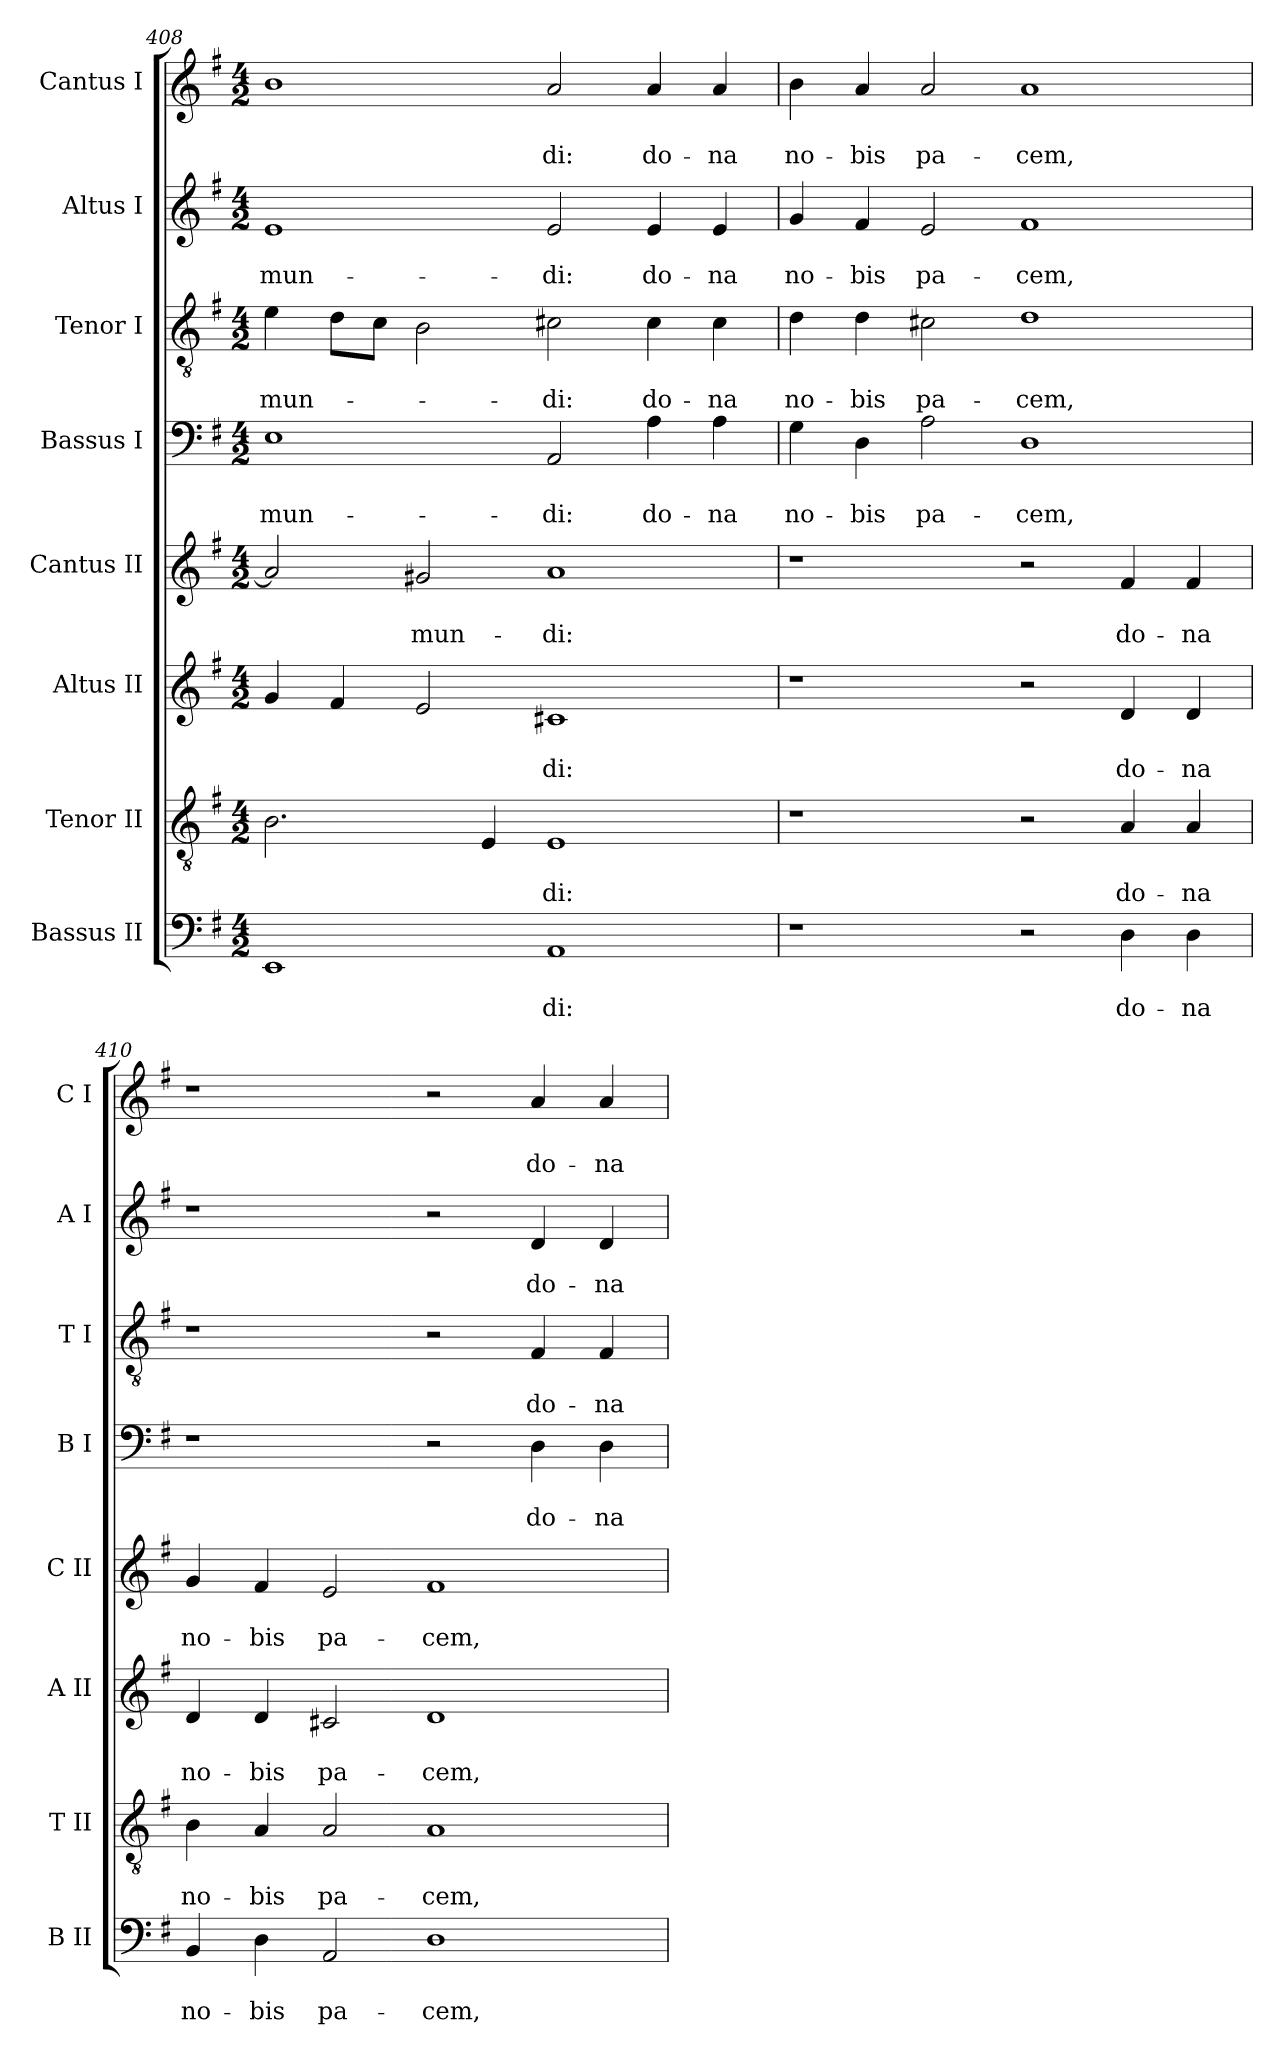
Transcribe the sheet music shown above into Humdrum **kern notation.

**kern	**text	**text	**kern	**text	**text	**kern	**text	**text	**kern	**text	**text	**kern	**text	**text	**kern	**text	**text	**kern	**text	**text	**kern	**text	**text
*part8	*part8	*part8	*part7	*part7	*part7	*part6	*part6	*part6	*part5	*part5	*part5	*part4	*part4	*part4	*part3	*part3	*part3	*part2	*part2	*part2	*part1	*part1	*part1
*staff8	*staff8	*staff8	*staff7	*staff7	*staff7	*staff6	*staff6	*staff6	*staff5	*staff5	*staff5	*staff4	*staff4	*staff4	*staff3	*staff3	*staff3	*staff2	*staff2	*staff2	*staff1	*staff1	*staff1
*I"Bassus II	*	*	*I"Tenor II	*	*	*I"Altus II	*	*	*I"Cantus II	*	*	*I"Bassus I	*	*	*I"Tenor I	*	*	*I"Altus I	*	*	*I"Cantus I	*	*
*I'B II	*	*	*I'T II	*	*	*I'A II	*	*	*I'C II	*	*	*I'B I	*	*	*I'T I	*	*	*I'A I	*	*	*I'C I	*	*
!!LO:PB:g=z
*clefF4	*	*	*clefGv2	*	*	*clefG2	*	*	*clefG2	*	*	*clefF4	*	*	*clefGv2	*	*	*clefG2	*	*	*clefG2	*	*
*k[f#]	*	*	*k[f#]	*	*	*k[f#]	*	*	*k[f#]	*	*	*k[f#]	*	*	*k[f#]	*	*	*k[f#]	*	*	*k[f#]	*	*
*G:	*	*	*G:	*	*	*G:	*	*	*G:	*	*	*G:	*	*	*G:	*	*	*G:	*	*	*G:	*	*
*M4/2	*	*	*M4/2	*	*	*M4/2	*	*	*M4/2	*	*	*M4/2	*	*	*M4/2	*	*	*M4/2	*	*	*M4/2	*	*
=408	=408	=408	=408	=408	=408	=408	=408	=408	=408	=408	=408	=408	=408	=408	=408	=408	=408	=408	=408	=408	=408	=408	=408
!	!	!	!	!	!	!	!	!	!	!	!	!	!	!LO:LY:b	!	!	!	!	!	!	!	!	!
!	!	!	!	!	!	!	!	!	!	!	!	!	!	!	!	!	!LO:LY:b	!	!	!	!	!	!
!	!	!	!	!	!	!	!	!	!	!	!	!	!	!	!	!	!	!	!	!LO:LY:b	!	!	!
1EE	.	.	2.B\	.	.	4g/	.	.	2a/]	.	.	1E	.	mun-	4e\	.	mun-	1e	.	mun-	1b	.	.
.	.	.	.	.	.	4f#/	.	.	.	.	.	.	.	.	8d\L	.	.	.	.	.	.	.	.
.	.	.	.	.	.	.	.	.	.	.	.	.	.	.	8c\J	.	.	.	.	.	.	.	.
!	!	!	!	!	!	!	!	!	!	!	!LO:LY:b	!	!	!	!	!	!	!	!	!	!	!	!
.	.	.	.	.	.	2e/	.	.	2g#X/	.	mun-	.	.	.	2B\	.	.	.	.	.	.	.	.
.	.	.	4E/	.	.	.	.	.	.	.	.	.	.	.	.	.	.	.	.	.	.	.	.
!	!	!LO:LY:b	!	!	!	!	!	!	!	!	!	!	!	!	!	!	!	!	!	!	!	!	!
!	!	!	!	!	!LO:LY:b	!	!	!	!	!	!	!	!	!	!	!	!	!	!	!	!	!	!
!	!	!	!	!	!	!	!	!LO:LY:b	!	!	!	!	!	!	!	!	!	!	!	!	!	!	!
!	!	!	!	!	!	!	!	!	!	!	!LO:LY:b	!	!	!	!	!	!	!	!	!	!	!	!
!	!	!	!	!	!	!	!	!	!	!	!	!	!	!LO:LY:b	!	!	!	!	!	!	!	!	!
!	!	!	!	!	!	!	!	!	!	!	!	!	!	!	!	!	!LO:LY:b	!	!	!	!	!	!
!	!	!	!	!	!	!	!	!	!	!	!	!	!	!	!	!	!	!	!	!LO:LY:b	!	!	!
!	!	!	!	!	!	!	!	!	!	!	!	!	!	!	!	!	!	!	!	!	!	!	!LO:LY:b
1AA	.	-di:	1E	.	-di:	1c#X	.	-di:	1a	.	-di:	2AA/	.	-di:	2c#X\	.	-di:	2e/	.	-di:	2a/	.	-di:
!	!	!	!	!	!	!	!	!	!	!	!	!	!	!LO:LY:b	!	!	!	!	!	!	!	!	!
!	!	!	!	!	!	!	!	!	!	!	!	!	!	!	!	!	!LO:LY:b	!	!	!	!	!	!
!	!	!	!	!	!	!	!	!	!	!	!	!	!	!	!	!	!	!	!	!LO:LY:b	!	!	!
!	!	!	!	!	!	!	!	!	!	!	!	!	!	!	!	!	!	!	!	!	!	!	!LO:LY:b
.	.	.	.	.	.	.	.	.	.	.	.	4A\	.	do-	4c#\	.	do-	4e/	.	do-	4a/	.	do-
!	!	!	!	!	!	!	!	!	!	!	!	!	!	!LO:LY:b	!	!	!	!	!	!	!	!	!
!	!	!	!	!	!	!	!	!	!	!	!	!	!	!	!	!	!LO:LY:b	!	!	!	!	!	!
!	!	!	!	!	!	!	!	!	!	!	!	!	!	!	!	!	!	!	!	!LO:LY:b	!	!	!
!	!	!	!	!	!	!	!	!	!	!	!	!	!	!	!	!	!	!	!	!	!	!	!LO:LY:b
.	.	.	.	.	.	.	.	.	.	.	.	4A\	.	-na	4c#\	.	-na	4e/	.	-na	4a/	.	-na
=409	=409	=409	=409	=409	=409	=409	=409	=409	=409	=409	=409	=409	=409	=409	=409	=409	=409	=409	=409	=409	=409	=409	=409
!	!	!	!	!	!	!	!	!	!	!	!	!	!	!LO:LY:b	!	!	!	!	!	!	!	!	!
!	!	!	!	!	!	!	!	!	!	!	!	!	!	!	!	!	!LO:LY:b	!	!	!	!	!	!
!	!	!	!	!	!	!	!	!	!	!	!	!	!	!	!	!	!	!	!	!LO:LY:b	!	!	!
!	!	!	!	!	!	!	!	!	!	!	!	!	!	!	!	!	!	!	!	!	!	!	!LO:LY:b
1r	.	.	1r	.	.	1r	.	.	1r	.	.	4G\	.	no-	4d\	.	no-	4g/	.	no-	4b\	.	no-
!	!	!	!	!	!	!	!	!	!	!	!	!	!	!LO:LY:b	!	!	!	!	!	!	!	!	!
!	!	!	!	!	!	!	!	!	!	!	!	!	!	!	!	!	!LO:LY:b	!	!	!	!	!	!
!	!	!	!	!	!	!	!	!	!	!	!	!	!	!	!	!	!	!	!	!LO:LY:b	!	!	!
!	!	!	!	!	!	!	!	!	!	!	!	!	!	!	!	!	!	!	!	!	!	!	!LO:LY:b
.	.	.	.	.	.	.	.	.	.	.	.	4D\	.	-bis	4d\	.	-bis	4f#/	.	-bis	4a/	.	-bis
!	!	!	!	!	!	!	!	!	!	!	!	!	!	!LO:LY:b	!	!	!	!	!	!	!	!	!
!	!	!	!	!	!	!	!	!	!	!	!	!	!	!	!	!	!LO:LY:b	!	!	!	!	!	!
!	!	!	!	!	!	!	!	!	!	!	!	!	!	!	!	!	!	!	!	!LO:LY:b	!	!	!
!	!	!	!	!	!	!	!	!	!	!	!	!	!	!	!	!	!	!	!	!	!	!	!LO:LY:b
.	.	.	.	.	.	.	.	.	.	.	.	2A\	.	pa-	2c#X\	.	pa-	2e/	.	pa-	2a/	.	pa-
!	!	!	!	!	!	!	!	!	!	!	!	!	!	!LO:LY:b	!	!	!	!	!	!	!	!	!
!	!	!	!	!	!	!	!	!	!	!	!	!	!	!	!	!	!LO:LY:b	!	!	!	!	!	!
!	!	!	!	!	!	!	!	!	!	!	!	!	!	!	!	!	!	!	!	!LO:LY:b	!	!	!
!	!	!	!	!	!	!	!	!	!	!	!	!	!	!	!	!	!	!	!	!	!	!	!LO:LY:b
2r	.	.	2r	.	.	2r	.	.	2r	.	.	1D	.	-cem,	1d	.	-cem,	1f#	.	-cem,	1a	.	-cem,
!	!	!LO:LY:b	!	!	!	!	!	!	!	!	!	!	!	!	!	!	!	!	!	!	!	!	!
!	!	!	!	!	!LO:LY:b	!	!	!	!	!	!	!	!	!	!	!	!	!	!	!	!	!	!
!	!	!	!	!	!	!	!	!LO:LY:b	!	!	!	!	!	!	!	!	!	!	!	!	!	!	!
!	!	!	!	!	!	!	!	!	!	!	!LO:LY:b	!	!	!	!	!	!	!	!	!	!	!	!
4D\	.	do-	4A/	.	do-	4d/	.	do-	4f#/	.	do-	.	.	.	.	.	.	.	.	.	.	.	.
!	!	!LO:LY:b	!	!	!	!	!	!	!	!	!	!	!	!	!	!	!	!	!	!	!	!	!
!	!	!	!	!	!LO:LY:b	!	!	!	!	!	!	!	!	!	!	!	!	!	!	!	!	!	!
!	!	!	!	!	!	!	!	!LO:LY:b	!	!	!	!	!	!	!	!	!	!	!	!	!	!	!
!	!	!	!	!	!	!	!	!	!	!	!LO:LY:b	!	!	!	!	!	!	!	!	!	!	!	!
4D\	.	-na	4A/	.	-na	4d/	.	-na	4f#/	.	-na	.	.	.	.	.	.	.	.	.	.	.	.
=410	=410	=410	=410	=410	=410	=410	=410	=410	=410	=410	=410	=410	=410	=410	=410	=410	=410	=410	=410	=410	=410	=410	=410
!	!	!LO:LY:b	!	!	!	!	!	!	!	!	!	!	!	!	!	!	!	!	!	!	!	!	!
!	!	!	!	!	!LO:LY:b	!	!	!	!	!	!	!	!	!	!	!	!	!	!	!	!	!	!
!	!	!	!	!	!	!	!	!LO:LY:b	!	!	!	!	!	!	!	!	!	!	!	!	!	!	!
!	!	!	!	!	!	!	!	!	!	!	!LO:LY:b	!	!	!	!	!	!	!	!	!	!	!	!
4BB/	.	no-	4B\	.	no-	4d/	.	no-	4g/	.	no-	1r	.	.	1r	.	.	1r	.	.	1r	.	.
!	!	!LO:LY:b	!	!	!	!	!	!	!	!	!	!	!	!	!	!	!	!	!	!	!	!	!
!	!	!	!	!	!LO:LY:b	!	!	!	!	!	!	!	!	!	!	!	!	!	!	!	!	!	!
!	!	!	!	!	!	!	!	!LO:LY:b	!	!	!	!	!	!	!	!	!	!	!	!	!	!	!
!	!	!	!	!	!	!	!	!	!	!	!LO:LY:b	!	!	!	!	!	!	!	!	!	!	!	!
4D\	.	-bis	4A/	.	-bis	4d/	.	-bis	4f#/	.	-bis	.	.	.	.	.	.	.	.	.	.	.	.
!	!	!LO:LY:b	!	!	!	!	!	!	!	!	!	!	!	!	!	!	!	!	!	!	!	!	!
!	!	!	!	!	!LO:LY:b	!	!	!	!	!	!	!	!	!	!	!	!	!	!	!	!	!	!
!	!	!	!	!	!	!	!	!LO:LY:b	!	!	!	!	!	!	!	!	!	!	!	!	!	!	!
!	!	!	!	!	!	!	!	!	!	!	!LO:LY:b	!	!	!	!	!	!	!	!	!	!	!	!
2AA/	.	pa-	2A/	.	pa-	2c#X/	.	pa-	2e/	.	pa-	.	.	.	.	.	.	.	.	.	.	.	.
!	!	!LO:LY:b	!	!	!	!	!	!	!	!	!	!	!	!	!	!	!	!	!	!	!	!	!
!	!	!	!	!	!LO:LY:b	!	!	!	!	!	!	!	!	!	!	!	!	!	!	!	!	!	!
!	!	!	!	!	!	!	!	!LO:LY:b	!	!	!	!	!	!	!	!	!	!	!	!	!	!	!
!	!	!	!	!	!	!	!	!	!	!	!LO:LY:b	!	!	!	!	!	!	!	!	!	!	!	!
1D	.	-cem,	1A	.	-cem,	1d	.	-cem,	1f#	.	-cem,	2r	.	.	2r	.	.	2r	.	.	2r	.	.
!	!	!	!	!	!	!	!	!	!	!	!	!	!	!LO:LY:b	!	!	!	!	!	!	!	!	!
!	!	!	!	!	!	!	!	!	!	!	!	!	!	!	!	!	!LO:LY:b	!	!	!	!	!	!
!	!	!	!	!	!	!	!	!	!	!	!	!	!	!	!	!	!	!	!	!LO:LY:b	!	!	!
!	!	!	!	!	!	!	!	!	!	!	!	!	!	!	!	!	!	!	!	!	!	!	!LO:LY:b
.	.	.	.	.	.	.	.	.	.	.	.	4D\	.	do-	4F#/	.	do-	4d/	.	do-	4a/	.	do-
!	!	!	!	!	!	!	!	!	!	!	!	!	!	!LO:LY:b	!	!	!	!	!	!	!	!	!
!	!	!	!	!	!	!	!	!	!	!	!	!	!	!	!	!	!LO:LY:b	!	!	!	!	!	!
!	!	!	!	!	!	!	!	!	!	!	!	!	!	!	!	!	!	!	!	!LO:LY:b	!	!	!
!	!	!	!	!	!	!	!	!	!	!	!	!	!	!	!	!	!	!	!	!	!	!	!LO:LY:b
.	.	.	.	.	.	.	.	.	.	.	.	4D\	.	-na	4F#/	.	-na	4d/	.	-na	4a/	.	-na
=	=	=	=	=	=	=	=	=	=	=	=	=	=	=	=	=	=	=	=	=	=	=	=
*-	*-	*-	*-	*-	*-	*-	*-	*-	*-	*-	*-	*-	*-	*-	*-	*-	*-	*-	*-	*-	*-	*-	*-
